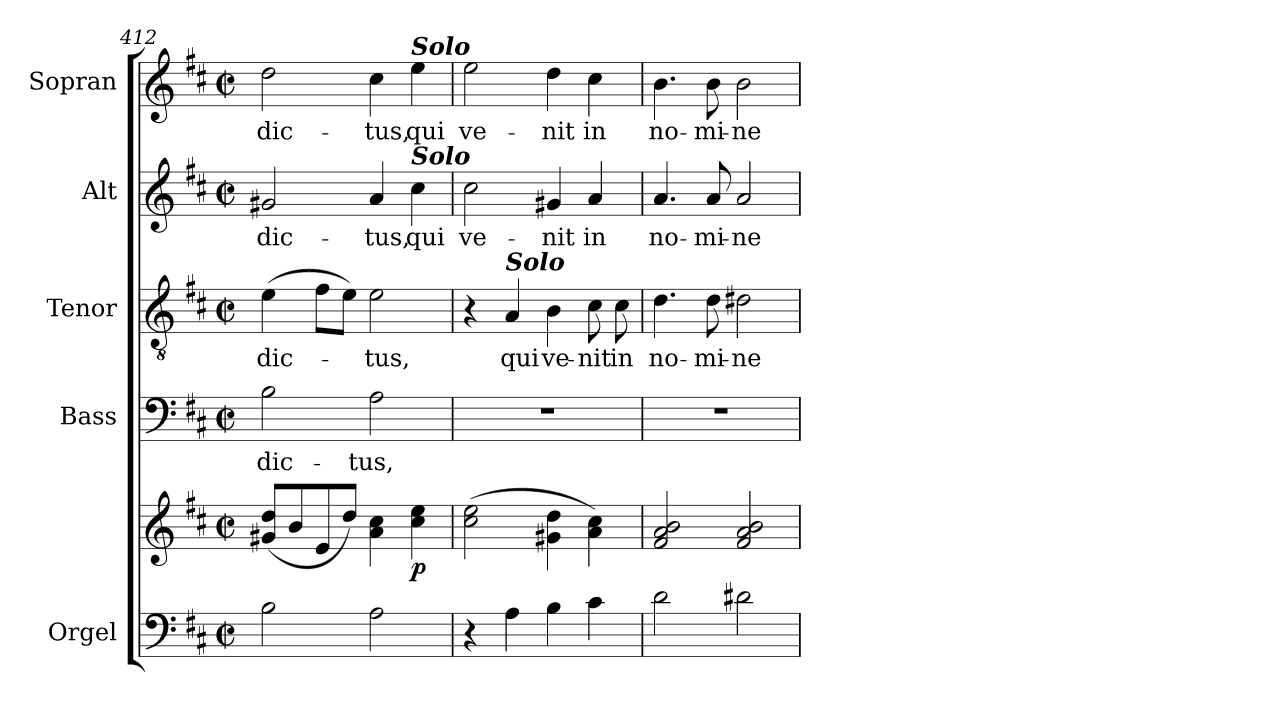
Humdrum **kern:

**kern	**kern	**dynam	**kern	**text	**kern	**text	**kern	**text	**kern	**text
*part5	*part5	*part5	*part4	*part4	*part3	*part3	*part2	*part2	*part1	*part1
*staff6	*staff5	*staff5/6	*staff4	*staff4	*staff3	*staff3	*staff2	*staff2	*staff1	*staff1
*I"Orgel	*	*	*I"Bass	*	*I"Tenor	*	*I"Alt	*	*I"Sopran	*
*I'Org.	*	*	*I'B.	*	*I'T.	*	*I'A.	*	*I'S.	*
*clefF4	*clefG2	*	*clefF4	*	*clefGv2	*	*clefG2	*	*clefG2	*
*k[f#c#]	*k[f#c#]	*	*k[f#c#]	*	*k[f#c#]	*	*k[f#c#]	*	*k[f#c#]	*
*D:	*D:	*	*D:	*	*D:	*	*D:	*	*D:	*
*M2/2	*M2/2	*	*M2/2	*	*M2/2	*	*M2/2	*	*M2/2	*
*met(c|)	*met(c|)	*	*met(c|)	*	*met(c|)	*	*met(c|)	*	*met(c|)	*
=412	=412	=412	=412	=412	=412	=412	=412	=412	=412	=412
!	!	!	!	!LO:LY:b	!	!LO:LY:b	!	!LO:LY:b	!	!LO:LY:b
2B\	(<8g#X/ 8dd/L	.	2B\	-dic-	(>4e\	-dic-	2g#X/	-dic-	2dd\	-dic-
.	8b/	.	.	.	.	.	.	.	.	.
.	8e/	.	.	.	8f#\L	.	.	.	.	.
.	8dd/J)	.	.	.	8e\J)	.	.	.	.	.
!	!	!	!	!LO:LY:b	!	!LO:LY:b	!	!LO:LY:b	!	!LO:LY:b
2A\	4a\ 4cc#\	.	2A\	-tus,	2e\	-tus,	4a/	-tus,	4cc#\	-tus,
!	!	!	!	!	!	!	!	!	!LO:TX:a:Bi:t=Solo	!
!	!	!	!	!	!	!	!LO:TX:a:Bi:t=Solo	!	!	!
!	!	!LO:DY:b	!	!	!	!	!	!LO:LY:b	!	!LO:LY:b
.	4cc#\ 4ee\	p	.	.	.	.	4cc#\	qui	4ee\	qui
=413	=413	=413	=413	=413	=413	=413	=413	=413	=413	=413
!	!	!	!	!	!	!	!	!LO:LY:b	!	!LO:LY:b
4r	(>2cc#\ 2ee\	.	1r	.	4r	.	2cc#\	ve-	2ee\	ve-
!	!	!	!	!	!LO:TX:a:Bi:t=Solo	!	!	!	!	!
!	!	!	!	!	!	!LO:LY:b	!	!	!	!
4A\	.	.	.	.	4A/	qui	.	.	.	.
!	!	!	!	!	!	!LO:LY:b	!	!LO:LY:b	!	!LO:LY:b
4B\	4g#X\ 4dd\	.	.	.	4B\	ve-	4g#X/	-nit	4dd\	-nit
!	!	!	!	!	!	!LO:LY:b	!	!LO:LY:b	!	!LO:LY:b
4c#\	4a\ 4cc#\)	.	.	.	8c#\	-nit	4a/	in	4cc#\	in
!	!	!	!	!	!	!LO:LY:b	!	!	!	!
.	.	.	.	.	8c#\	in	.	.	.	.
=414	=414	=414	=414	=414	=414	=414	=414	=414	=414	=414
!	!	!	!	!	!	!LO:LY:b	!	!LO:LY:b	!	!LO:LY:b
2d\	2f#/ 2a/ 2b/	.	1r	.	4.d\	no-	4.a/	no-	4.b\	no-
!	!	!	!	!	!	!LO:LY:b	!	!LO:LY:b	!	!LO:LY:b
.	.	.	.	.	8d\	-mi-	8a/	-mi-	8b\	-mi-
!	!	!	!	!	!	!LO:LY:b	!	!LO:LY:b	!	!LO:LY:b
2d#X\	2f#/ 2a/ 2b/	.	.	.	2d#X\	-ne	2a/	-ne	2b\	-ne
=	=	=	=	=	=	=	=	=	=	=
*-	*-	*-	*-	*-	*-	*-	*-	*-	*-	*-
